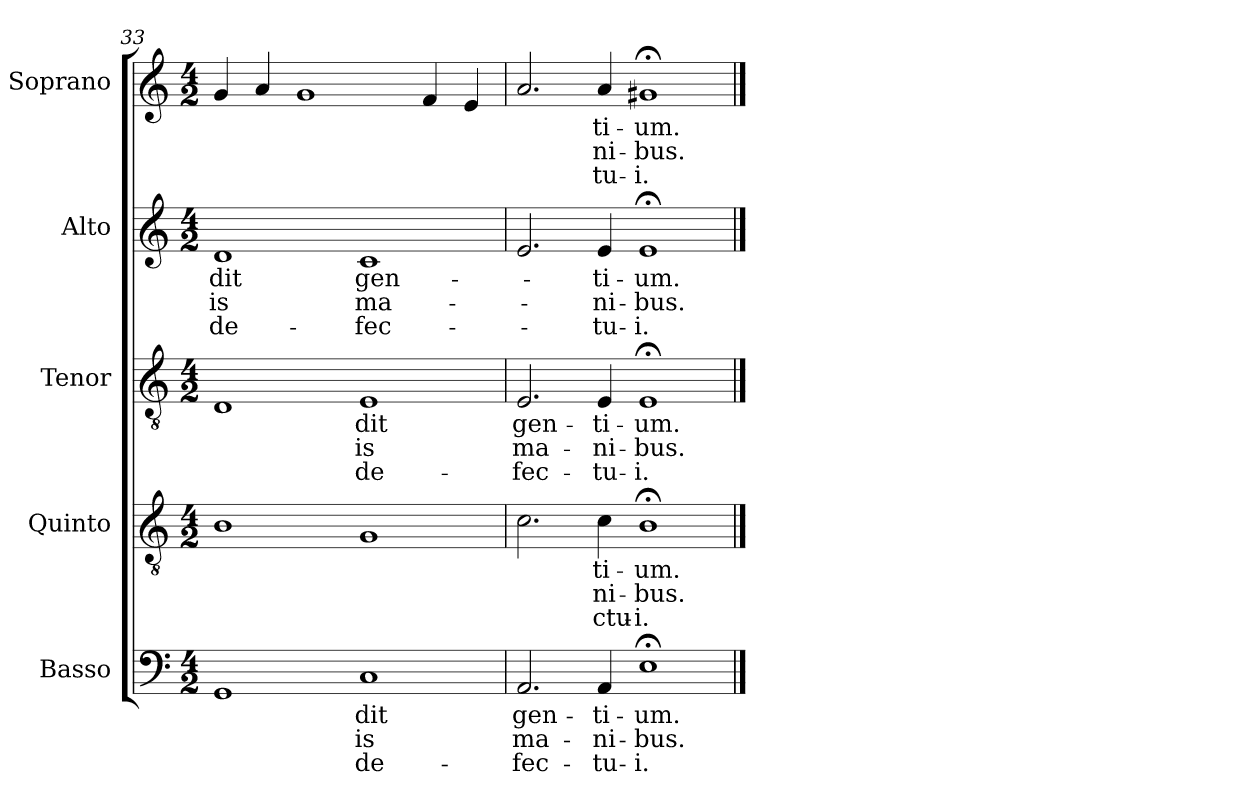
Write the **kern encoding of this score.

**kern	**text	**text	**text	**kern	**text	**text	**text	**kern	**text	**text	**text	**kern	**text	**text	**text	**kern	**text	**text	**text
*part5	*part5	*part5	*part5	*part4	*part4	*part4	*part4	*part3	*part3	*part3	*part3	*part2	*part2	*part2	*part2	*part1	*part1	*part1	*part1
*staff5	*staff5	*staff5	*staff5	*staff4	*staff4	*staff4	*staff4	*staff3	*staff3	*staff3	*staff3	*staff2	*staff2	*staff2	*staff2	*staff1	*staff1	*staff1	*staff1
*I"Basso	*	*	*	*I"Quinto	*	*	*	*I"Tenor	*	*	*	*I"Alto	*	*	*	*I"Soprano	*	*	*
*I'B.	*	*	*	*I'Q.	*	*	*	*I'T.	*	*	*	*I'A.	*	*	*	*I'S.	*	*	*
*clefF4	*	*	*	*clefGv2	*	*	*	*clefGv2	*	*	*	*clefG2	*	*	*	*clefG2	*	*	*
*	*	*	*	*ITrd7c12	*	*	*	*ITrd7c12	*	*	*	*	*	*	*	*	*	*	*
*k[]	*	*	*	*k[]	*	*	*	*k[]	*	*	*	*k[]	*	*	*	*k[]	*	*	*
*C:	*	*	*	*C:	*	*	*	*C:	*	*	*	*C:	*	*	*	*C:	*	*	*
*M4/2	*	*	*	*M4/2	*	*	*	*M4/2	*	*	*	*M4/2	*	*	*	*M4/2	*	*	*
=33	=33	=33	=33	=33	=33	=33	=33	=33	=33	=33	=33	=33	=33	=33	=33	=33	=33	=33	=33
!	!	!	!	!	!	!	!	!	!	!	!	!	!LO:LY:b:color=#000000	!LO:LY:b:color=#000000	!LO:LY:b:color=#000000	!	!	!	!
1GGi	.	.	.	1BBi	.	.	.	1DDi	.	.	.	1di	-dit	-is	de-	4gi/	.	.	.
.	.	.	.	.	.	.	.	.	.	.	.	.	.	.	.	4ai/	.	.	.
.	.	.	.	.	.	.	.	.	.	.	.	.	.	.	.	1gi	.	.	.
!	!LO:LY:b:color=#000000	!LO:LY:b:color=#000000	!LO:LY:b:color=#000000	!	!	!	!	!	!	!	!	!	!	!	!	!	!	!	!
!	!	!	!	!	!	!	!	!	!LO:LY:b:color=#000000	!LO:LY:b:color=#000000	!LO:LY:b:color=#000000	!	!	!	!	!	!	!	!
!	!	!	!	!	!	!	!	!	!	!	!	!	!LO:LY:b:color=#000000	!LO:LY:b:color=#000000	!LO:LY:b:color=#000000	!	!	!	!
1Ci	-dit	-is	de-	1GGi	.	.	.	1EEi	-dit	-is	de-	1ci	gen-	ma-	-fec-	.	.	.	.
.	.	.	.	.	.	.	.	.	.	.	.	.	.	.	.	4fi/	.	.	.
.	.	.	.	.	.	.	.	.	.	.	.	.	.	.	.	4ei/	.	.	.
=34	=34	=34	=34	=34	=34	=34	=34	=34	=34	=34	=34	=34	=34	=34	=34	=34	=34	=34	=34
!	!LO:LY:b:color=#000000	!LO:LY:b:color=#000000	!LO:LY:b:color=#000000	!	!	!	!	!	!	!	!	!	!	!	!	!	!	!	!
!	!	!	!	!	!	!	!	!	!LO:LY:b:color=#000000	!LO:LY:b:color=#000000	!LO:LY:b:color=#000000	!	!	!	!	!	!	!	!
2.AAi/	gen-	ma-	-fec-	2.Ci\	.	.	.	2.EEi/	gen-	ma-	-fec-	2.ei/	.	.	.	2.ai/	.	.	.
!	!LO:LY:b:color=#000000	!LO:LY:b:color=#000000	!LO:LY:b:color=#000000	!	!	!	!	!	!	!	!	!	!	!	!	!	!	!	!
!	!	!	!	!	!LO:LY:b:color=#000000	!LO:LY:b:color=#000000	!LO:LY:b:color=#000000	!	!	!	!	!	!	!	!	!	!	!	!
!	!	!	!	!	!	!	!	!	!LO:LY:b:color=#000000	!LO:LY:b:color=#000000	!LO:LY:b:color=#000000	!	!	!	!	!	!	!	!
!	!	!	!	!	!	!	!	!	!	!	!	!	!LO:LY:b:color=#000000	!LO:LY:b:color=#000000	!LO:LY:b:color=#000000	!	!	!	!
!	!	!	!	!	!	!	!	!	!	!	!	!	!	!	!	!	!LO:LY:b:color=#000000	!LO:LY:b:color=#000000	!LO:LY:b:color=#000000
4AAi/	-ti-	-ni-	-tu-	4Ci\	-ti-	-ni-	-ctu-	4EEi/	-ti-	-ni-	-tu-	4ei/	-ti-	-ni-	-tu-	4ai/	-ti-	-ni-	-tu-
!	!LO:LY:b:color=#000000	!LO:LY:b:color=#000000	!LO:LY:b:color=#000000	!	!	!	!	!	!	!	!	!	!	!	!	!	!	!	!
!	!	!	!	!	!LO:LY:b:color=#000000	!LO:LY:b:color=#000000	!LO:LY:b:color=#000000	!	!	!	!	!	!	!	!	!	!	!	!
!	!	!	!	!	!	!	!	!	!LO:LY:b:color=#000000	!LO:LY:b:color=#000000	!LO:LY:b:color=#000000	!	!	!	!	!	!	!	!
!	!	!	!	!	!	!	!	!	!	!	!	!	!LO:LY:b:color=#000000	!LO:LY:b:color=#000000	!LO:LY:b:color=#000000	!	!	!	!
!	!	!	!	!	!	!	!	!	!	!	!	!	!	!	!	!	!LO:LY:b:color=#000000	!LO:LY:b:color=#000000	!LO:LY:b:color=#000000
1E;i	-um.	-bus.	-i.	1BB;i	-um.	-bus.	-i.	1EE;i	-um.	-bus.	-i.	1e;i	-um.	-bus.	-i.	1g#X;i	-um.	-bus.	-i.
==	==	==	==	==	==	==	==	==	==	==	==	==	==	==	==	==	==	==	==
*-	*-	*-	*-	*-	*-	*-	*-	*-	*-	*-	*-	*-	*-	*-	*-	*-	*-	*-	*-
